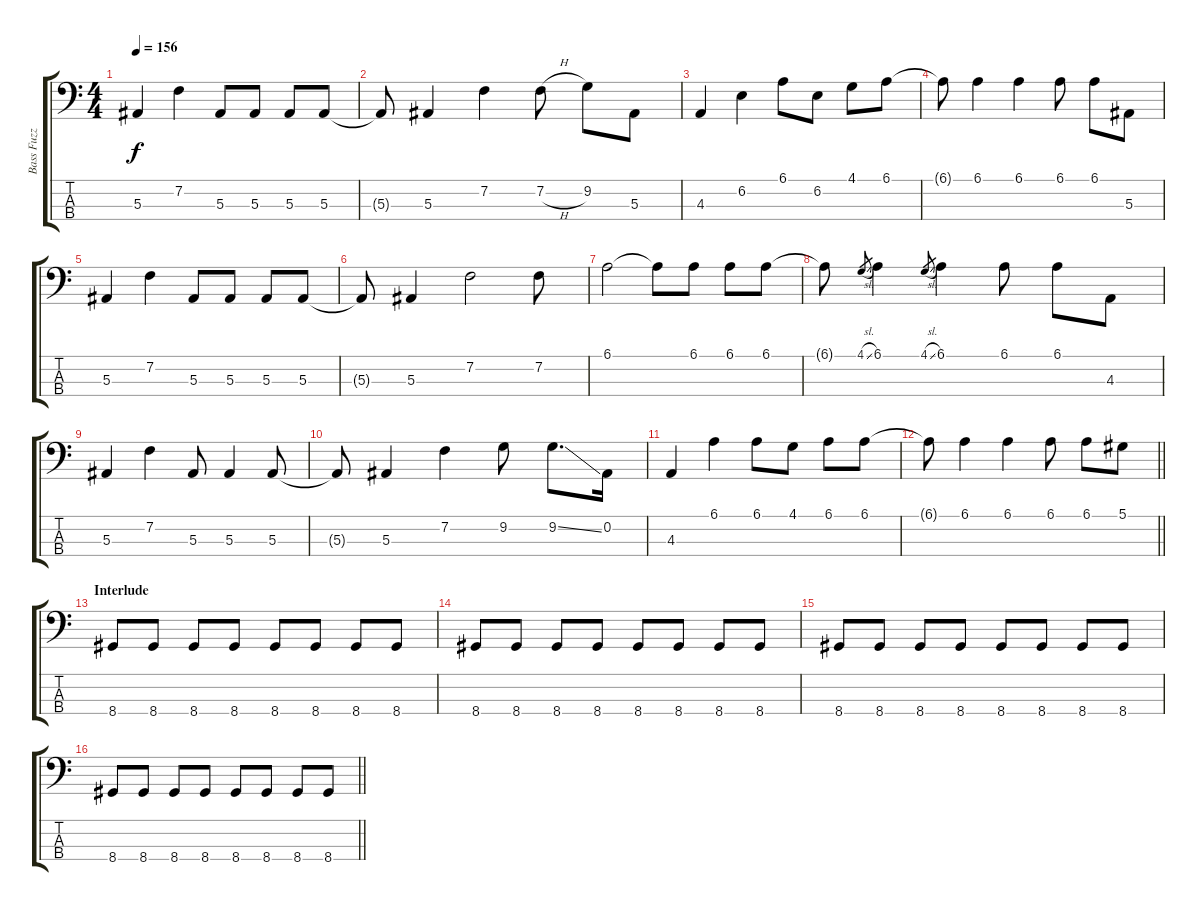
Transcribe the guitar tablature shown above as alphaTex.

\track ("Bass Fuzz" "Bass Fuzz") {instrument overdrivenguitar}
\staff {score tabs}
\tuning (Eb2 Bb1 F1 C1) {hide}
\ts (4 4)
\tempo 156
\clef f4
\ks c
5.3.4{dy f} 7.2.4 5.3.8 5.3.8 5.3.8 5.3.8 |
5.3{t}.8 5.3.4 7.2.4 7.2{h}.8 9.2.8 5.3.8 |
4.3.4 6.2.4 6.1.8 6.2.8 4.1.8 6.1.8 |
6.1{t}.8 6.1.4 6.1.4 6.1.8 6.1.8 5.3.8 |
5.3.4 7.2.4 5.3.8 5.3.8 5.3.8 5.3.8 |
5.3{t}.8 5.3.4 7.2.2 7.2.8 |
6.1.2 6.1{t}.8 6.1.8 6.1.8 6.1.8 |
6.1{t}.8 4.1{sl}.8{gr} 6.1.4 4.1{sl}.8{gr} 6.1.4 6.1.8 6.1.8 4.3.8 |
5.3.4 7.2.4 5.3.8 5.3.4 5.3.8 |
5.3{t}.8 5.3.4 7.2.4 9.2.8 9.2{ss}.8{d} 0.2.16 |
4.3.4 6.1.4 6.1.8 4.1.8 6.1.8 6.1.8 |
\barLineRight lightlight
6.1{t}.8 6.1.4 6.1.4 6.1.8 6.1.8 5.1.8 |
\section ("" "Interlude")
8.4.8 8.4.8 8.4.8 8.4.8 8.4.8 8.4.8 8.4.8 8.4.8 |
8.4.8 8.4.8 8.4.8 8.4.8 8.4.8 8.4.8 8.4.8 8.4.8 |
8.4.8 8.4.8 8.4.8 8.4.8 8.4.8 8.4.8 8.4.8 8.4.8 |
\barLineRight lightlight
8.4.8 8.4.8 8.4.8 8.4.8 8.4.8 8.4.8 8.4.8 8.4.8
